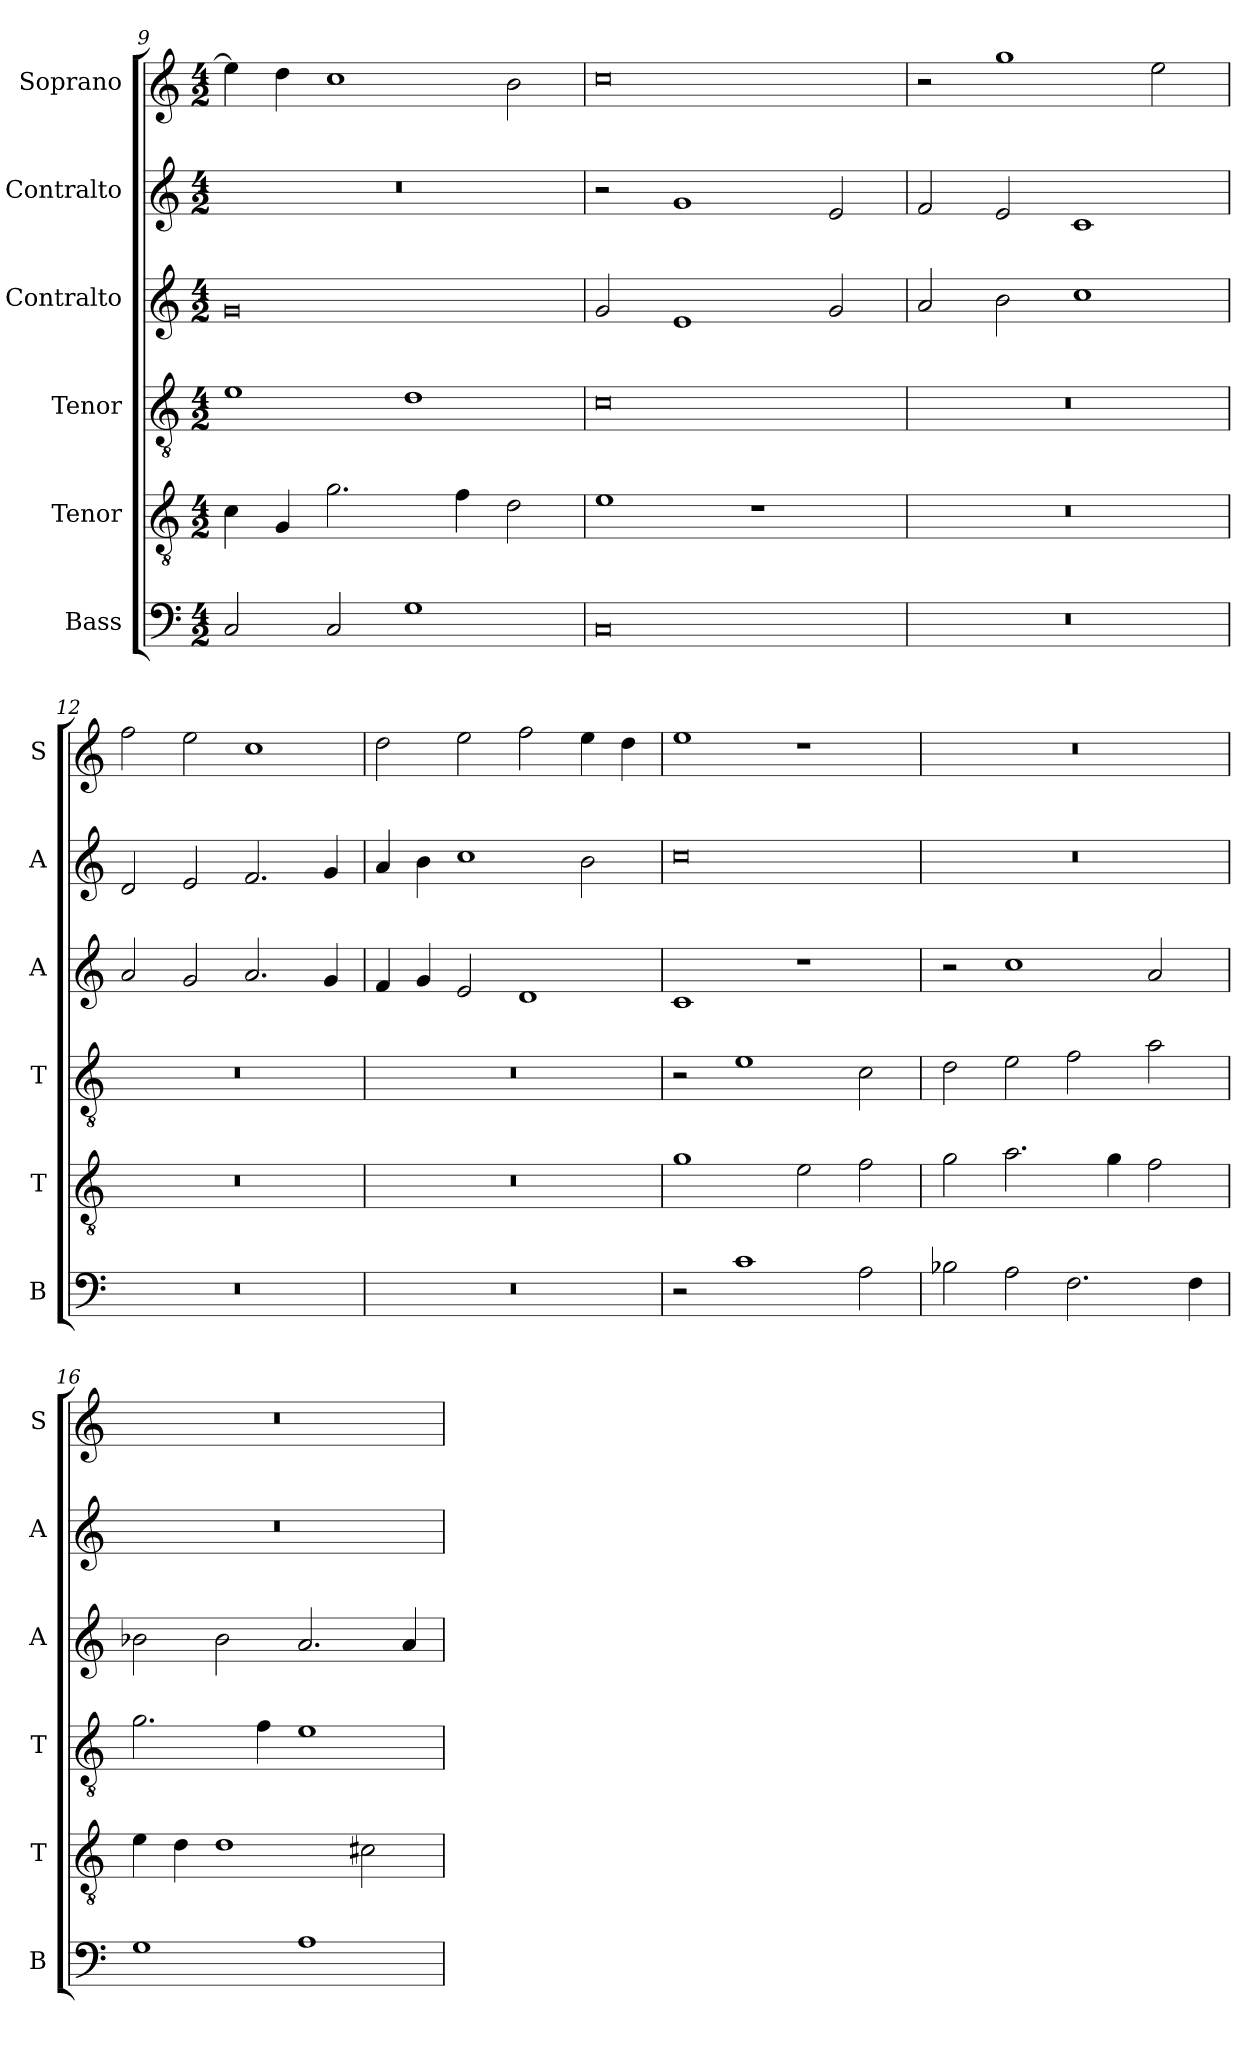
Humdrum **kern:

**kern	**kern	**kern	**kern	**kern	**kern
*part6	*part5	*part4	*part3	*part2	*part1
*staff6	*staff5	*staff4	*staff3	*staff2	*staff1
*I"Bass	*I"Tenor	*I"Tenor	*I"Contralto	*I"Contralto	*I"Soprano
*I'B	*I'T	*I'T	*I'A	*I'A	*I'S
*clefF4	*clefGv2	*clefGv2	*clefG2	*clefG2	*clefG2
*k[]	*k[]	*k[]	*k[]	*k[]	*k[]
*G:mix	*G:mix	*G:mix	*G:mix	*G:mix	*G:mix
*M4/2	*M4/2	*M4/2	*M4/2	*M4/2	*M4/2
=9	=9	=9	=9	=9	=9
2C	4c	1e	0g	0r	4ee]
.	4G	.	.	.	4dd
2C	2.g	.	.	.	1cc
1G	.	1d	.	.	.
.	4f	.	.	.	.
.	2d	.	.	.	2b
=10	=10	=10	=10	=10	=10
0C	1e	0c	2g	2r	0cc
.	.	.	1e	1g	.
.	1r	.	.	.	.
.	.	.	2g	2e	.
=11	=11	=11	=11	=11	=11
0r	0r	0r	2a	2f	2r
.	.	.	2b	2e	1gg
.	.	.	1cc	1c	.
.	.	.	.	.	2ee
=12	=12	=12	=12	=12	=12
0r	0r	0r	2a	2d	2ff
.	.	.	2g	2e	2ee
.	.	.	2.a	2.f	1cc
.	.	.	4g	4g	.
=13	=13	=13	=13	=13	=13
0r	0r	0r	4f	4a	2dd
.	.	.	4g	4b	.
.	.	.	2e	1cc	2ee
.	.	.	1d	.	2ff
.	.	.	.	2b	4ee
.	.	.	.	.	4dd
=14	=14	=14	=14	=14	=14
2r	1g	2r	1c	0cc	1ee
1c	.	1e	.	.	.
.	2e	.	1r	.	1r
2A	2f	2c	.	.	.
=15	=15	=15	=15	=15	=15
2B-X	2g	2d	2r	0r	0r
2A	2.a	2e	1cc	.	.
2.F	.	2f	.	.	.
.	4g	.	.	.	.
.	2f	2a	2a	.	.
4F	.	.	.	.	.
=16	=16	=16	=16	=16	=16
1G	4e	2.g	2b-X	0r	0r
.	4d	.	.	.	.
.	1d	.	2b-	.	.
.	.	4f	.	.	.
1A	.	1e	2.a	.	.
.	2c#X	.	.	.	.
.	.	.	4a	.	.
=	=	=	=	=	=
*-	*-	*-	*-	*-	*-
